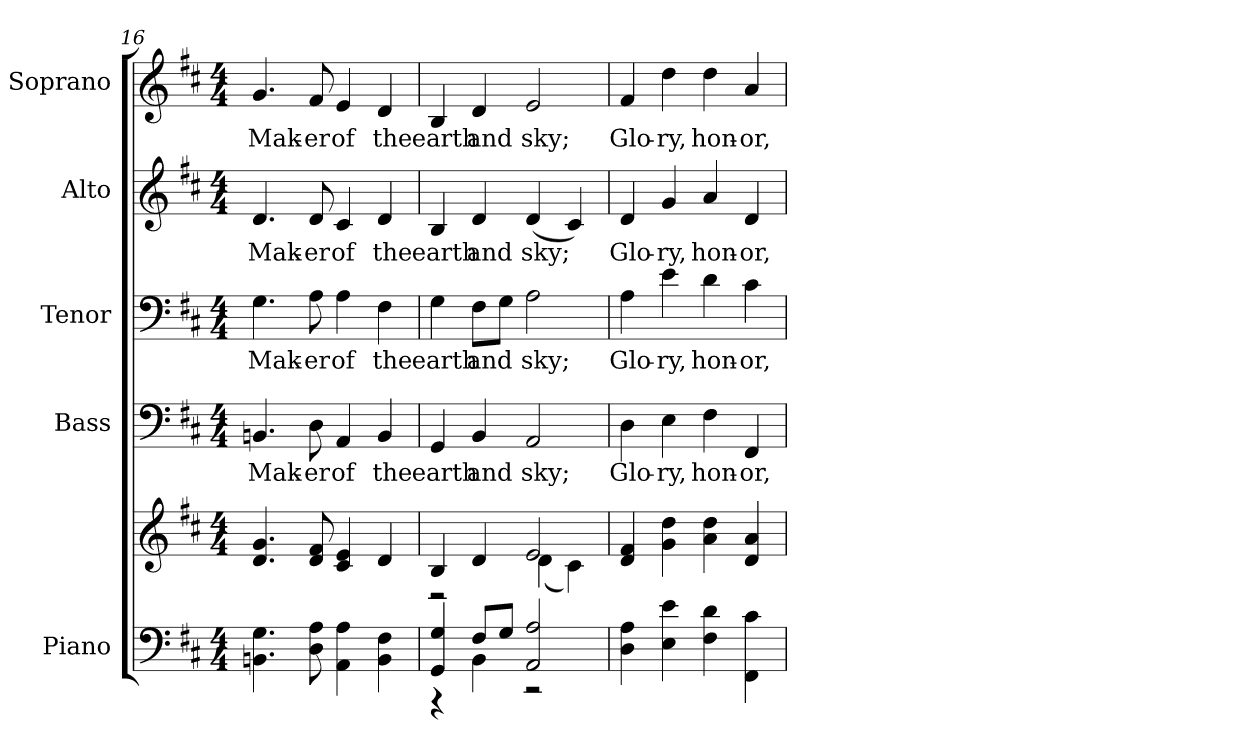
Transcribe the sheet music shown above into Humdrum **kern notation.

**kern	**kern	**kern	**text	**kern	**text	**kern	**text	**kern	**text
*part5	*part5	*part4	*part4	*part3	*part3	*part2	*part2	*part1	*part1
*staff6	*staff5	*staff4	*staff4	*staff3	*staff3	*staff2	*staff2	*staff1	*staff1
*I"Piano	*	*I"Bass	*	*I"Tenor	*	*I"Alto	*	*I"Soprano	*
*I'Pno.	*	*I'B.	*	*I'T.	*	*I'A.	*	*I'S.	*
*clefF4	*clefG2	*clefF4	*	*clefF4	*	*clefG2	*	*clefG2	*
*k[f#c#]	*k[f#c#]	*k[f#c#]	*	*k[f#c#]	*	*k[f#c#]	*	*k[f#c#]	*
*D:	*D:	*D:	*	*D:	*	*D:	*	*D:	*
*M4/4	*M4/4	*M4/4	*	*M4/4	*	*M4/4	*	*M4/4	*
=16	=16	=16	=16	=16	=16	=16	=16	=16	=16
!	!	!	!LO:LY:b:color=#000000	!	!	!	!	!	!
!	!	!	!	!	!LO:LY:b:color=#000000	!	!	!	!
!	!	!	!	!	!	!	!LO:LY:b:color=#000000	!	!
!	!	!	!	!	!	!	!	!	!LO:LY:b:color=#000000
4.BBni\ 4.Gi	4.di/ 4.gi	4.BBni/	Mak-	4.Gi\	Mak-	4.di/	Mak-	4.gi/	Mak-
!	!	!	!LO:LY:b:color=#000000	!	!	!	!	!	!
!	!	!	!	!	!LO:LY:b:color=#000000	!	!	!	!
!	!	!	!	!	!	!	!LO:LY:b:color=#000000	!	!
!	!	!	!	!	!	!	!	!	!LO:LY:b:color=#000000
8Di\ 8Ai	8di/ 8f#i	8Di\	-er	8Ai\	-er	8di/	-er	8f#i/	-er
!	!	!	!LO:LY:b:color=#000000	!	!	!	!	!	!
!	!	!	!	!	!LO:LY:b:color=#000000	!	!	!	!
!	!	!	!	!	!	!	!LO:LY:b:color=#000000	!	!
!	!	!	!	!	!	!	!	!	!LO:LY:b:color=#000000
4AAi\ 4Ai	4c#i/ 4ei	4AAi/	of	4Ai\	of	4c#i/	of	4ei/	of
!	!	!	!LO:LY:b:color=#000000	!	!	!	!	!	!
!	!	!	!	!	!LO:LY:b:color=#000000	!	!	!	!
!	!	!	!	!	!	!	!LO:LY:b:color=#000000	!	!
!	!	!	!	!	!	!	!	!	!LO:LY:b:color=#000000
4BBi\ 4F#i	4di/	4BBi/	the	4F#i\	the	4di/	the	4di/	the
!!LO:PB:g=z
=17	=17	=17	=17	=17	=17	=17	=17	=17	=17
*^	*^	*	*	*	*	*	*	*	*
!	!	!	!	!	!LO:LY:b:color=#000000	!	!	!	!	!	!
!	!	!	!	!	!	!	!LO:LY:b:color=#000000	!	!	!	!
!	!	!	!	!	!	!	!	!	!LO:LY:b:color=#000000	!	!
!	!	!	!	!	!	!	!	!	!	!	!LO:LY:b:color=#000000
4GGi/ 4Gi	4r	4Bi/	2r	4GGi/	earth	4Gi\	earth	4Bi/	earth	4Bi/	earth
!	!	!	!	!	!LO:LY:b:color=#000000	!	!	!	!	!	!
!	!	!	!	!	!	!	!LO:LY:b:color=#000000	!	!	!	!
!	!	!	!	!	!	!	!	!	!LO:LY:b:color=#000000	!	!
!	!	!	!	!	!	!	!	!	!	!	!LO:LY:b:color=#000000
8F#i/L	4BBi\	4di/	.	4BBi/	and	8F#i\L	and	4di/	and	4di/	and
8Gi/J	.	.	.	.	.	8Gi\J	.	.	.	.	.
!	!	!	!	!	!LO:LY:b:color=#000000	!	!	!	!	!	!
!	!	!	!	!	!	!	!LO:LY:b:color=#000000	!	!	!	!
!	!	!	!	!	!	!	!	!	!LO:LY:b:color=#000000	!	!
!	!	!	!	!	!	!	!	!	!	!	!LO:LY:b:color=#000000
2AAi/ 2Ai	2r	2ei/	(4di\	2AAi/	sky;	2Ai\	sky;	(4di/	sky;	2ei/	sky;
.	.	.	4c#i\)	.	.	.	.	4c#i/)	.	.	.
*v	*v	*	*	*	*	*	*	*	*	*	*
*	*v	*v	*	*	*	*	*	*	*	*
=18	=18	=18	=18	=18	=18	=18	=18	=18	=18
*	*^	*	*	*	*	*	*	*	*
!	!	!	!	!LO:LY:b:color=#000000	!	!	!	!	!	!
*	*v	*v	*	*	*	*	*	*	*	*
*	*^	*	*	*	*	*	*	*	*
!	!	!	!	!	!	!LO:LY:b:color=#000000	!	!	!	!
*	*v	*v	*	*	*	*	*	*	*	*
*	*^	*	*	*	*	*	*	*	*
!	!	!	!	!	!	!	!	!LO:LY:b:color=#000000	!	!
*	*v	*v	*	*	*	*	*	*	*	*
*	*^	*	*	*	*	*	*	*	*
!	!	!	!	!	!	!	!	!	!	!LO:LY:b:color=#000000
*	*v	*v	*	*	*	*	*	*	*	*
4Di\ 4Ai	4di/ 4f#i	4Di\	Glo-	4Ai\	Glo-	4di/	Glo-	4f#i/	Glo-
!	!	!	!LO:LY:b:color=#000000	!	!	!	!	!	!
!	!	!	!	!	!LO:LY:b:color=#000000	!	!	!	!
!	!	!	!	!	!	!	!LO:LY:b:color=#000000	!	!
!	!	!	!	!	!	!	!	!	!LO:LY:b:color=#000000
4Ei\ 4ei	4gi\ 4ddi	4Ei\	-ry,	4ei\	-ry,	4gi/	-ry,	4ddi\	-ry,
!	!	!	!LO:LY:b:color=#000000	!	!	!	!	!	!
!	!	!	!	!	!LO:LY:b:color=#000000	!	!	!	!
!	!	!	!	!	!	!	!LO:LY:b:color=#000000	!	!
!	!	!	!	!	!	!	!	!	!LO:LY:b:color=#000000
4F#i\ 4di	4ai\ 4ddi	4F#i\	hon-	4di\	hon-	4ai/	hon-	4ddi\	hon-
!	!	!	!LO:LY:b:color=#000000	!	!	!	!	!	!
!	!	!	!	!	!LO:LY:b:color=#000000	!	!	!	!
!	!	!	!	!	!	!	!LO:LY:b:color=#000000	!	!
!	!	!	!	!	!	!	!	!	!LO:LY:b:color=#000000
4FF#i\ 4c#i	4di/ 4ai	4FF#i/	-or,	4c#i\	-or,	4di/	-or,	4ai/	-or,
=	=	=	=	=	=	=	=	=	=
*-	*-	*-	*-	*-	*-	*-	*-	*-	*-
